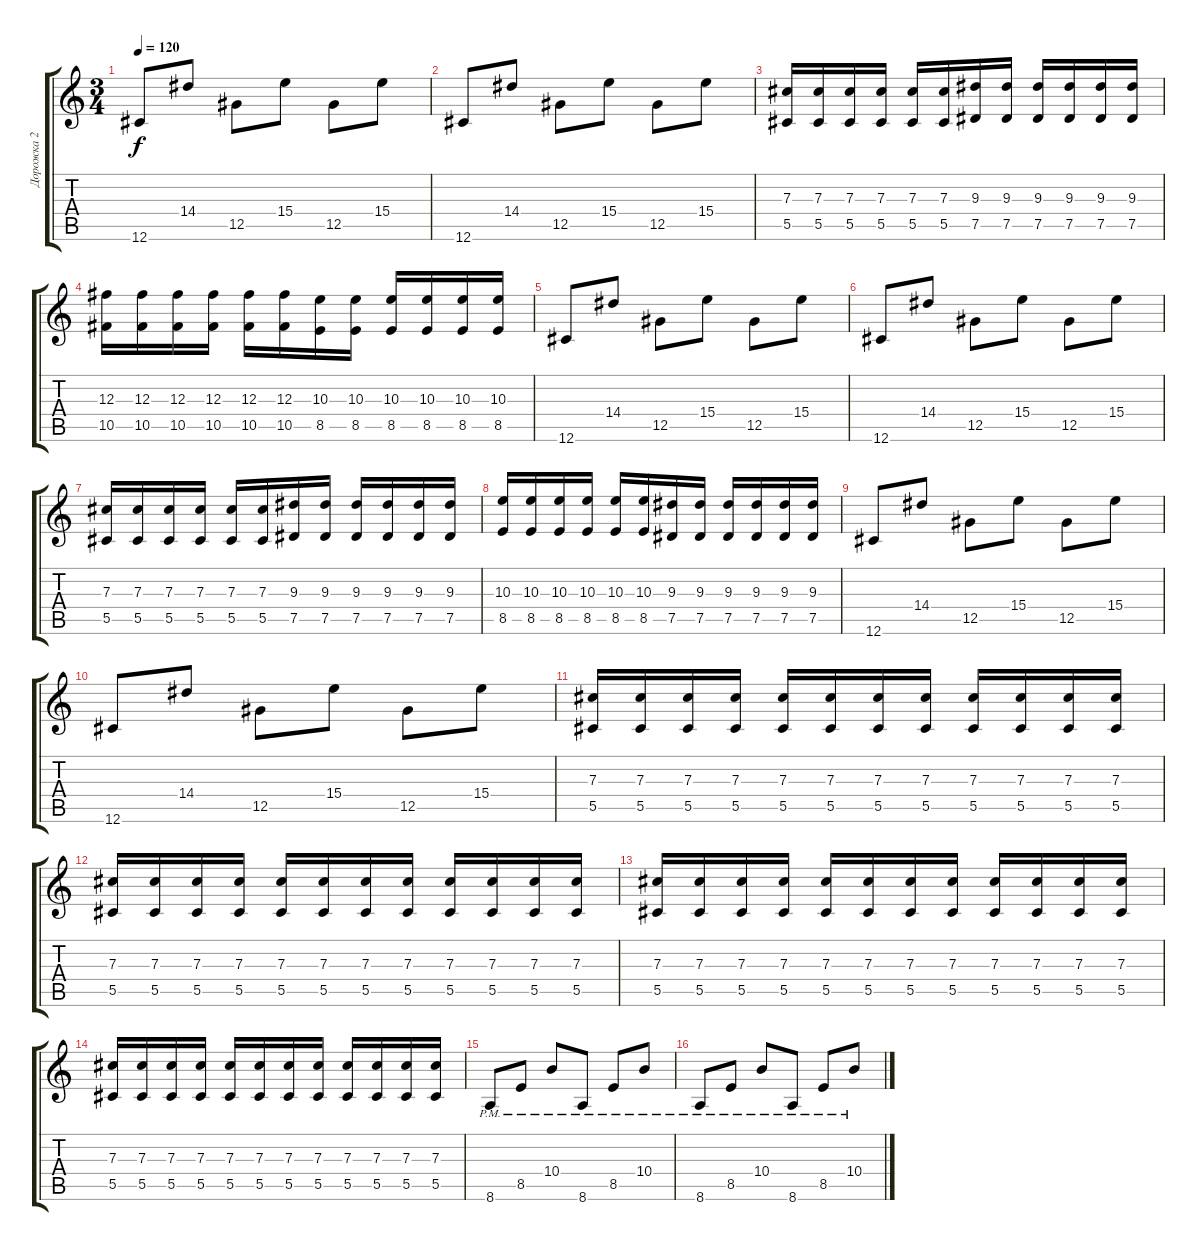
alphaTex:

\track ("Дорожка 2" "Дорожка 2") {instrument distortionguitar}
\staff {score tabs}
\tuning (Eb4 Bb3 Gb3 Db3 Ab2 Db2) {hide}
\ts (3 4)
\tempo 120
\clef g2
\ks c
12.6.8{dy f} 14.4.8 12.5.8 15.4.8 12.5.8 15.4.8 |
12.6.8 14.4.8 12.5.8 15.4.8 12.5.8 15.4.8 |
(7.3 5.5).16 (7.3 5.5).16 (7.3 5.5).16 (7.3 5.5).16 (7.3 5.5).16 (7.3 5.5).16 (9.3 7.5).16 (9.3 7.5).16 (9.3 7.5).16 (9.3 7.5).16 (9.3 7.5).16 (9.3 7.5).16 |
(12.3 10.5).16 (12.3 10.5).16 (12.3 10.5).16 (12.3 10.5).16 (12.3 10.5).16 (12.3 10.5).16 (10.3 8.5).16 (10.3 8.5).16 (10.3 8.5).16 (10.3 8.5).16 (10.3 8.5).16 (10.3 8.5).16 |
12.6.8 14.4.8 12.5.8 15.4.8 12.5.8 15.4.8 |
12.6.8 14.4.8 12.5.8 15.4.8 12.5.8 15.4.8 |
(7.3 5.5).16 (7.3 5.5).16 (7.3 5.5).16 (7.3 5.5).16 (7.3 5.5).16 (7.3 5.5).16 (9.3 7.5).16 (9.3 7.5).16 (9.3 7.5).16 (9.3 7.5).16 (9.3 7.5).16 (9.3 7.5).16 |
(10.3 8.5).16 (10.3 8.5).16 (10.3 8.5).16 (10.3 8.5).16 (10.3 8.5).16 (10.3 8.5).16 (9.3 7.5).16 (9.3 7.5).16 (9.3 7.5).16 (9.3 7.5).16 (9.3 7.5).16 (9.3 7.5).16 |
12.6.8 14.4.8 12.5.8 15.4.8 12.5.8 15.4.8 |
12.6.8 14.4.8 12.5.8 15.4.8 12.5.8 15.4.8 |
(7.3 5.5).16 (7.3 5.5).16 (7.3 5.5).16 (7.3 5.5).16 (7.3 5.5).16 (7.3 5.5).16 (7.3 5.5).16 (7.3 5.5).16 (7.3 5.5).16 (7.3 5.5).16 (7.3 5.5).16 (7.3 5.5).16 |
(7.3 5.5).16 (7.3 5.5).16 (7.3 5.5).16 (7.3 5.5).16 (7.3 5.5).16 (7.3 5.5).16 (7.3 5.5).16 (7.3 5.5).16 (7.3 5.5).16 (7.3 5.5).16 (7.3 5.5).16 (7.3 5.5).16 |
(7.3 5.5).16 (7.3 5.5).16 (7.3 5.5).16 (7.3 5.5).16 (7.3 5.5).16 (7.3 5.5).16 (7.3 5.5).16 (7.3 5.5).16 (7.3 5.5).16 (7.3 5.5).16 (7.3 5.5).16 (7.3 5.5).16 |
(7.3 5.5).16 (7.3 5.5).16 (7.3 5.5).16 (7.3 5.5).16 (7.3 5.5).16 (7.3 5.5).16 (7.3 5.5).16 (7.3 5.5).16 (7.3 5.5).16 (7.3 5.5).16 (7.3 5.5).16 (7.3 5.5).16 |
8.6{pm}.8 8.5{pm}.8 10.4{pm}.8 8.6{pm}.8 8.5{pm}.8 10.4{pm}.8 |
8.6{pm}.8 8.5{pm}.8 10.4{pm}.8 8.6{pm}.8 8.5{pm}.8 10.4{pm}.8
